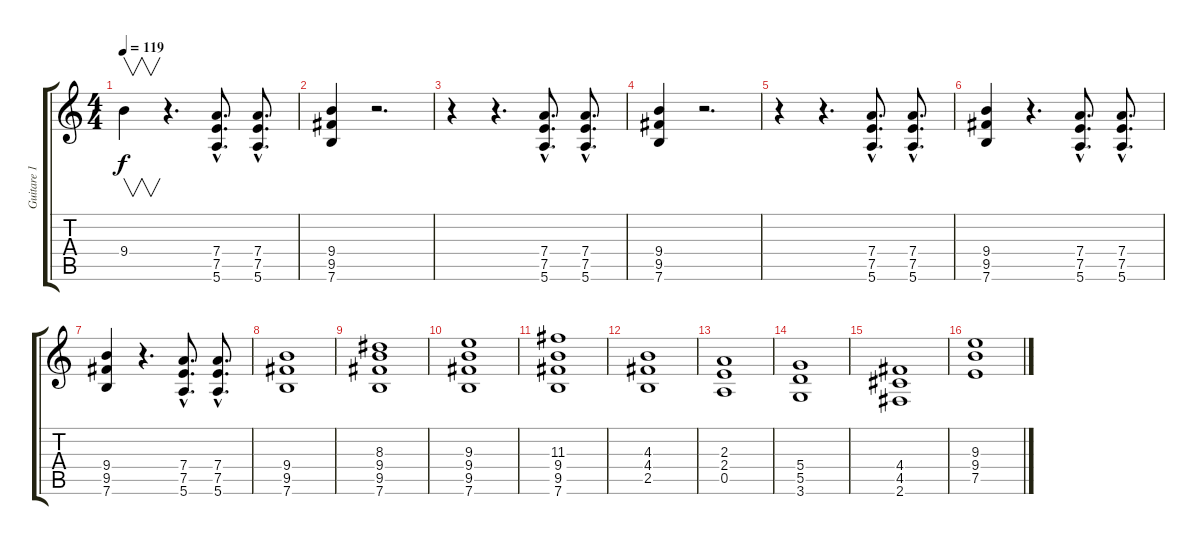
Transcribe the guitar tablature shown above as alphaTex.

\track ("Guitare 1" "Guitare 1") {instrument overdrivenguitar}
\staff {score tabs}
\tuning (E4 B3 G3 D3 A2 E2) {hide}
\ts (4 4)
\tempo 119
\clef g2
\ks c
9.4.4{v dy f} r.4{d} (7.4{hac} 7.5{hac} 5.6{hac}).8{d} (7.4{hac} 7.5{hac} 5.6{hac}).8{d} |
(9.4 9.5 7.6).4 r.2{d} |
r.4 r.4{d} (7.4{hac} 7.5{hac} 5.6{hac}).8{d} (7.4{hac} 7.5{hac} 5.6{hac}).8{d} |
(9.4 9.5 7.6).4 r.2{d} |
r.4 r.4{d} (7.4{hac} 7.5{hac} 5.6{hac}).8{d} (7.4{hac} 7.5{hac} 5.6{hac}).8{d} |
(9.4 9.5 7.6).4 r.4{d} (7.4{hac} 7.5{hac} 5.6{hac}).8{d} (7.4{hac} 7.5{hac} 5.6{hac}).8{d} |
(9.4 9.5 7.6).4 r.4{d} (7.4{hac} 7.5{hac} 5.6{hac}).8{d} (7.4{hac} 7.5{hac} 5.6{hac}).8{d} |
(9.4 9.5 7.6).1 |
(8.3 9.4 9.5 7.6).1 |
(9.3 9.4 9.5 7.6).1 |
(11.3 9.4 9.5 7.6).1 |
(4.3 4.4 2.5).1 |
(2.3 2.4 0.5).1 |
(5.4 5.5 3.6).1 |
(4.4 4.5 2.6).1 |
(9.3 9.4 7.5).1
